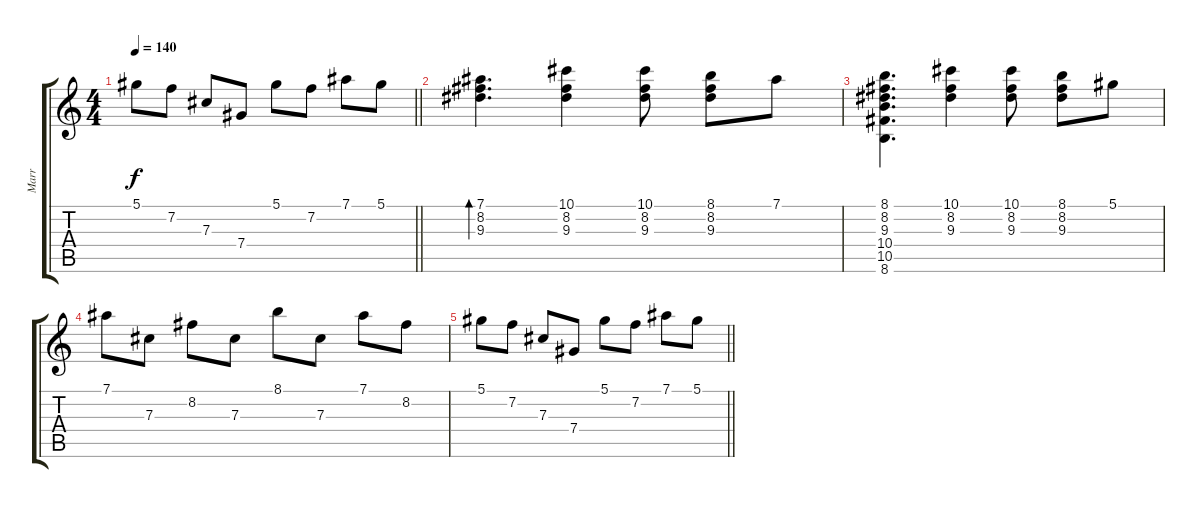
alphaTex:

\track ("Marr" "Marr") {instrument electricguitarclean}
\staff {score tabs}
\tuning (Eb4 Bb3 Gb3 Db3 Ab2 Eb2) {hide}
\ts (4 4)
\tempo 140
\clef g2
\barLineRight lightlight
\ks c
5.1.8{dy f} 7.2.8 7.3.8 7.4.8 5.1.8{volume 5} 7.2.8 7.1.8 5.1.8 |
(7.1 8.2 9.3).4{d bd 480 volume 4} (10.1 8.2 9.3).4 (10.1 8.2 9.3).8 (8.1 8.2 9.3).8 7.1.8 |
(8.1 8.2 9.3 10.4 10.5 8.6).4{d volume 3} (10.1 8.2 9.3).4 (10.1 8.2 9.3).8 (8.1 8.2 9.3).8 5.1.8 |
7.1.8{volume 2} 7.3.8 8.2.8 7.3.8 8.1.8 7.3.8 7.1.8 8.2.8 |
\barLineRight lightlight
5.1.8{volume 1} 7.2.8 7.3.8 7.4.8 5.1.8 7.2.8 7.1.8 5.1.8
